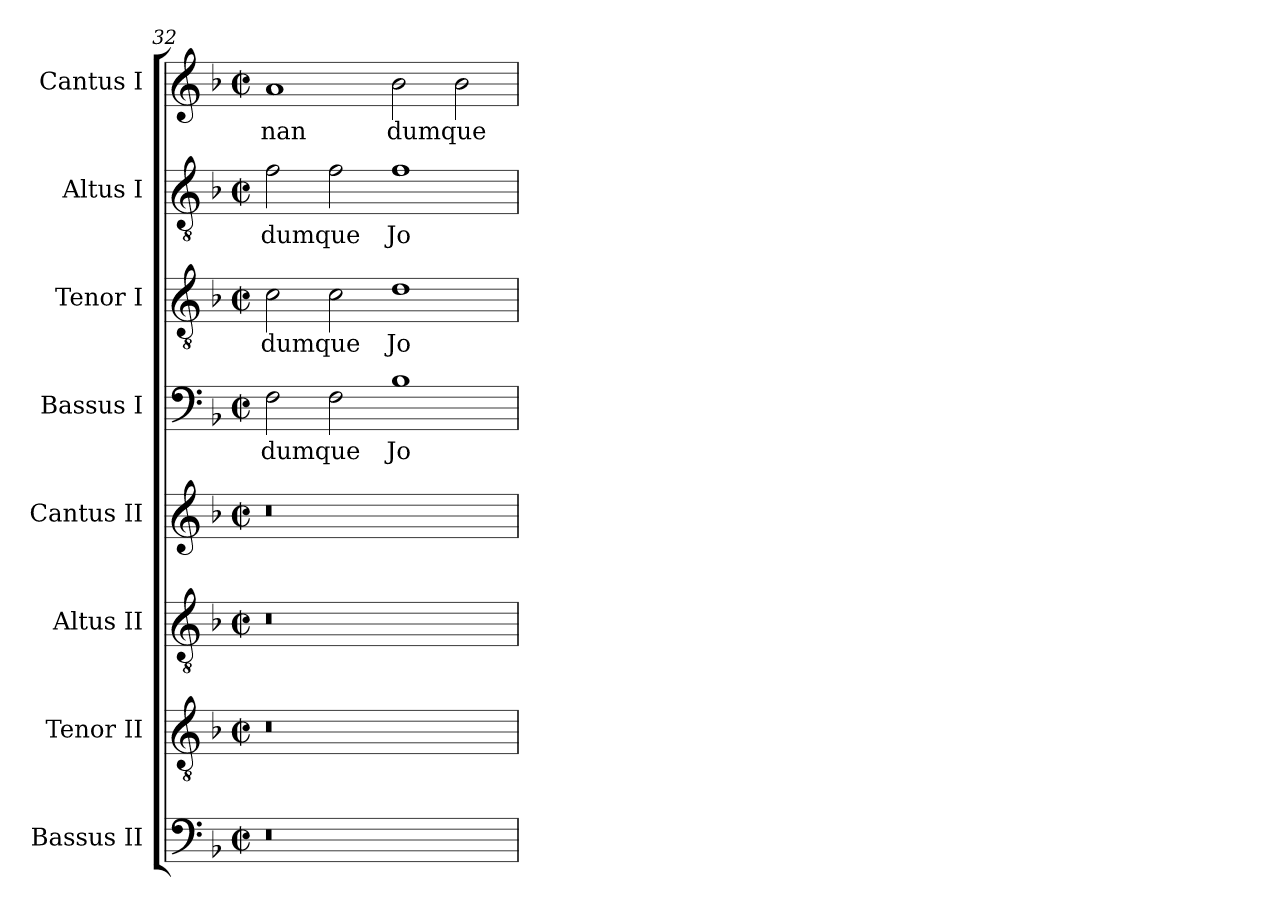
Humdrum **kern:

**kern	**kern	**kern	**kern	**kern	**text	**kern	**text	**kern	**text	**kern	**text
*part8	*part7	*part6	*part5	*part4	*part4	*part3	*part3	*part2	*part2	*part1	*part1
*staff8	*staff7	*staff6	*staff5	*staff4	*staff4	*staff3	*staff3	*staff2	*staff2	*staff1	*staff1
*I"Bassus II	*I"Tenor II	*I"Altus II	*I"Cantus II	*I"Bassus I	*	*I"Tenor I	*	*I"Altus I	*	*I"Cantus I	*
*clefF4	*clefGv2	*clefGv2	*clefG2	*clefF4	*	*clefGv2	*	*clefGv2	*	*clefG2	*
*k[b-]	*k[b-]	*k[b-]	*k[b-]	*k[b-]	*	*k[b-]	*	*k[b-]	*	*k[b-]	*
*F:	*F:	*F:	*F:	*F:	*	*F:	*	*F:	*	*F:	*
*M2/2	*M2/2	*M2/2	*M2/2	*M2/2	*	*M2/2	*	*M2/2	*	*M2/2	*
*met(c|)	*met(c|)	*met(c|)	*met(c|)	*met(c|)	*	*met(c|)	*	*met(c|)	*	*met(c|)	*
=32	=32	=32	=32	=32	=32	=32	=32	=32	=32	=32	=32
!	!	!	!	!	!LO:LY:b:cj	!	!LO:LY:b:cj	!	!LO:LY:b:cj	!	!LO:LY:b:cj
0r	0r	0r	0r	2F\	dumque	2c\	-dumque	2f\	-dumque	1a	nan
.	.	.	.	2F\	.	2c\	.	2f\	.	.	.
!	!	!	!	!	!LO:LY:b:cj	!	!LO:LY:b:cj	!	!LO:LY:b:cj	!	!LO:LY:b:cj
.	.	.	.	1B-	Jo	1d	Jo-	1f	Jo-	2b-\	dumque
.	.	.	.	.	.	.	.	.	.	2b-\	.
=	=	=	=	=	=	=	=	=	=	=	=
*-	*-	*-	*-	*-	*-	*-	*-	*-	*-	*-	*-
